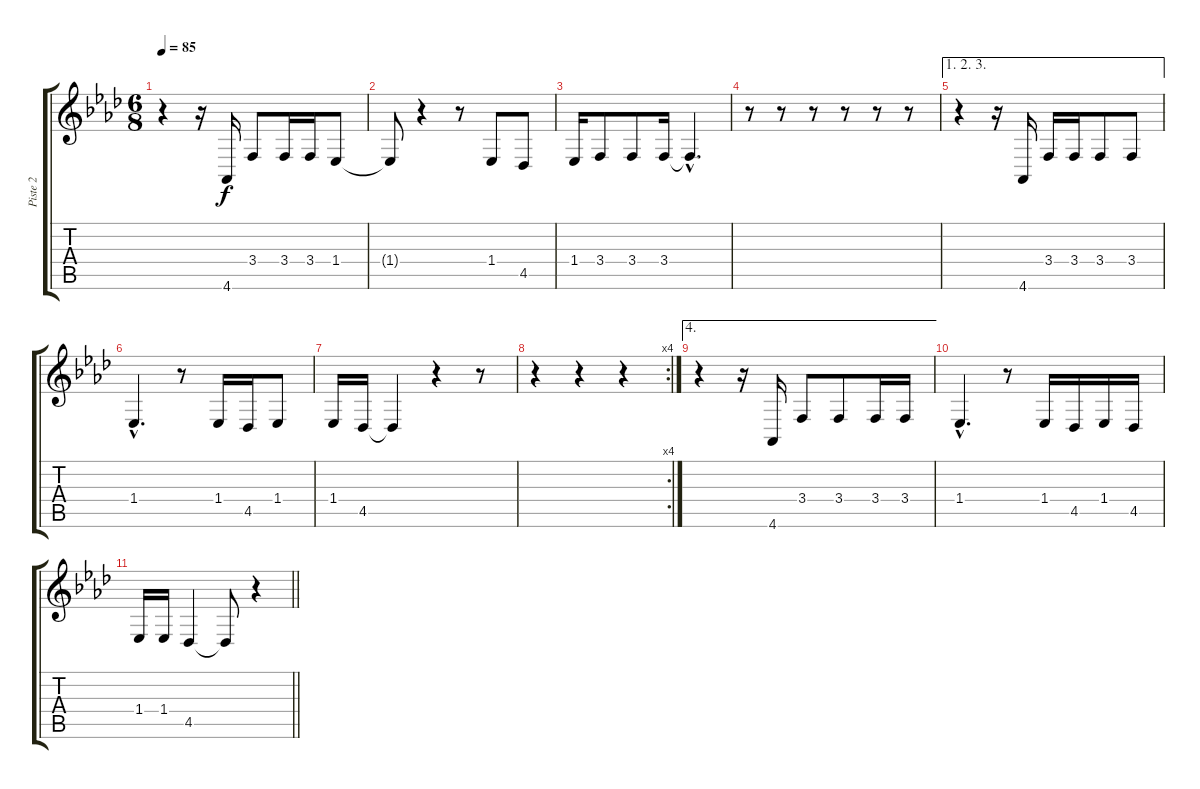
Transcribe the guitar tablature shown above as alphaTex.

\track ("Piste 2" "Piste 2") {instrument clarinet}
\staff {score tabs}
\tuning (E4 B3 G3 D3 A2 E2) {hide}
\ts (6 8)
\tempo 85
\clef g2
\ks ab
r.4{dy f} r.16 4.6.16 3.4.8 3.4.16 3.4.16 1.4.8 |
1.4{t}.8 r.4 r.8 1.4.8 4.5.8 |
1.4.16 3.4.8 3.4.8 3.4.16 3.4{hac t}.4{d} |
r.8 r.8 r.8 r.8 r.8 r.8 |
\ae (1 2 3)
r.4 r.16 4.6.16 3.4.16 3.4.16 3.4.8 3.4.8 |
1.4{hac}.4{d} r.8 1.4.16 4.5.16 1.4.8 |
1.4.16 4.5.16 4.5{t}.4 r.4 r.8 |
\rc 4
r.4 r.4 r.4 |
\ae 4
r.4 r.16 4.6.16 3.4.8 3.4.8 3.4.16 3.4.16 |
1.4{hac}.4{d} r.8 1.4.16 4.5.16 1.4.16 4.5.16 |
\barLineRight lightlight
1.4.16 1.4.16 4.5.4 4.5{t}.8 r.4
